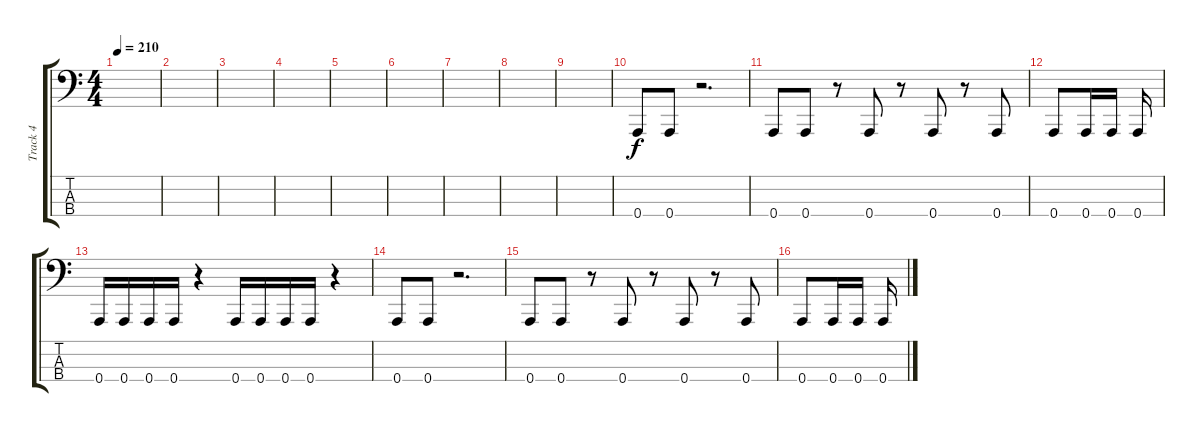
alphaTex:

\track ("Track 4" "Track 4") {instrument electricbasspick}
\staff {score tabs}
\tuning (D2 A1 E1 A0) {hide}
\ts (4 4)
\tempo 210
\clef f4
\ks c
|
|
|
|
|
|
|
|
|
0.4.8 0.4.8 r.2{d} |
0.4.8 0.4.8 r.8 0.4.8 r.8 0.4.8 r.8 0.4.8 |
0.4.8 0.4.16 0.4.16 0.4.16 |
0.4.16 0.4.16 0.4.16 0.4.16 r.4 0.4.16 0.4.16 0.4.16 0.4.16 r.4 |
0.4.8 0.4.8 r.2{d} |
0.4.8 0.4.8 r.8 0.4.8 r.8 0.4.8 r.8 0.4.8 |
0.4.8 0.4.16 0.4.16 0.4.16
